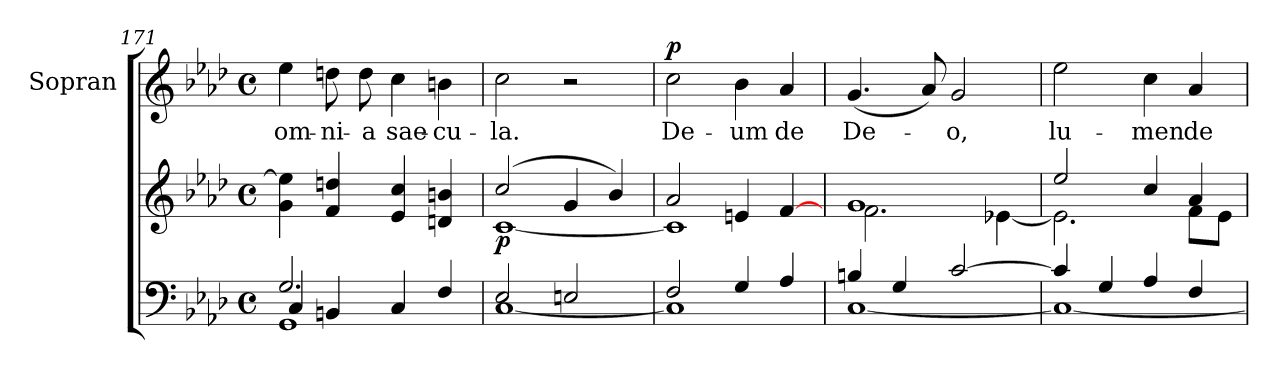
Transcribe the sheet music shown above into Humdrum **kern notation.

**kern	**kern	**dynam	**kern	**text	**dynam
*part2	*part2	*part2	*part1	*part1	*part1
*staff3	*staff2	*staff2/3	*staff1	*staff1	*staff1
*	*	*	*I"Sopran	*	*
*	*	*	*I'S.	*	*
*clefF4	*clefG2	*	*clefG2	*	*
*k[b-e-a-d-]	*k[b-e-a-d-]	*	*k[b-e-a-d-]	*	*
*A-:	*A-:	*	*A-:	*	*
*M4/4	*M4/4	*	*M4/4	*	*
*met(c)	*met(c)	*	*met(c)	*	*
=171	=171	=171	=171	=171	=171
*^	*	*	*	*	*
*	*^	*	*	*	*	*
!	!	!	!	!	!	!LO:LY:b	!
2.G/	1GG	4C/	4g\ 4ee-\]	.	4ee-\	om-	.
!	!	!	!	!	!	!LO:LY:b	!
.	.	4BBn/	4f/ 4ddn/	.	8ddn\	-ni-	.
!	!	!	!	!	!	!LO:LY:b	!
.	.	.	.	.	8dd\	-a	.
!	!	!	!	!	!	!LO:LY:b	!
.	.	4C/	4e-/ 4cc/	.	4cc\	sae-	.
!	!	!	!	!	!	!LO:LY:b	!
4F/	.	4ryy	4dn/ 4bn/	.	4bn\	-cu-	.
!!LO:LB:g=z
=172	=172	=172	=172	=172	=172	=172	=172
*	*	*	*^	*	*	*	*
!	!	!	!	!	!LO:DY:b	!	!LO:LY:b	!
*	*v	*v	*	*	*	*	*	*
2E-/	[<1C	(2cc/	[<1c	p	2cc\	-la.	.
2En/	.	4g/	.	.	2r	.	.
.	.	4b-/)	.	.	.	.	.
=173	=173	=173	=173	=173	=173	=173	=173
!	!	!	!	!	!	!LO:LY:b	!LO:DY:a
2F/	1C]	2a-/	1c]	.	2cc\	De-	p
!	!	!	!	!	!	!LO:LY:b	!
4G/	.	4en/	.	.	4b-\	-um	.
!	!	!	!	!	!	!LO:LY:b	!
4A-/	.	[<4f/	.	.	4a-/	de	.
=174	=174	=174	=174	=174	=174	=174	=174
!	!	!	!	!	!	!LO:LY:b	!
4Bn/	[<1C	1g	2.f\	.	(<4.g/	De-	.
4G/	.	.	.	.	.	.	.
.	.	.	.	.	8a-/)	.	.
!	!	!	!	!	!	!LO:LY:b	!
[>2c/	.	.	.	.	2g/	-o,	.
.	.	.	[<4e-X\	.	.	.	.
=175	=175	=175	=175	=175	=175	=175	=175
!	!	!	!	!	!	!LO:LY:b	!
4c/]	1C_	2ee-/	2.e-\]	.	2ee-\	lu-	.
4G/	.	.	.	.	.	.	.
!	!	!	!	!	!	!LO:LY:b	!
4A-/	.	4cc/	.	.	4cc\	-men	.
!	!	!	!	!	!	!LO:LY:b	!
4F/	.	4a-/	8f\L	.	4a-/	de	.
.	.	.	8e-\J	.	.	.	.
*v	*v	*	*	*	*	*	*
*	*v	*v	*	*	*	*
=	=	=	=	=	=
*-	*-	*-	*-	*-	*-
